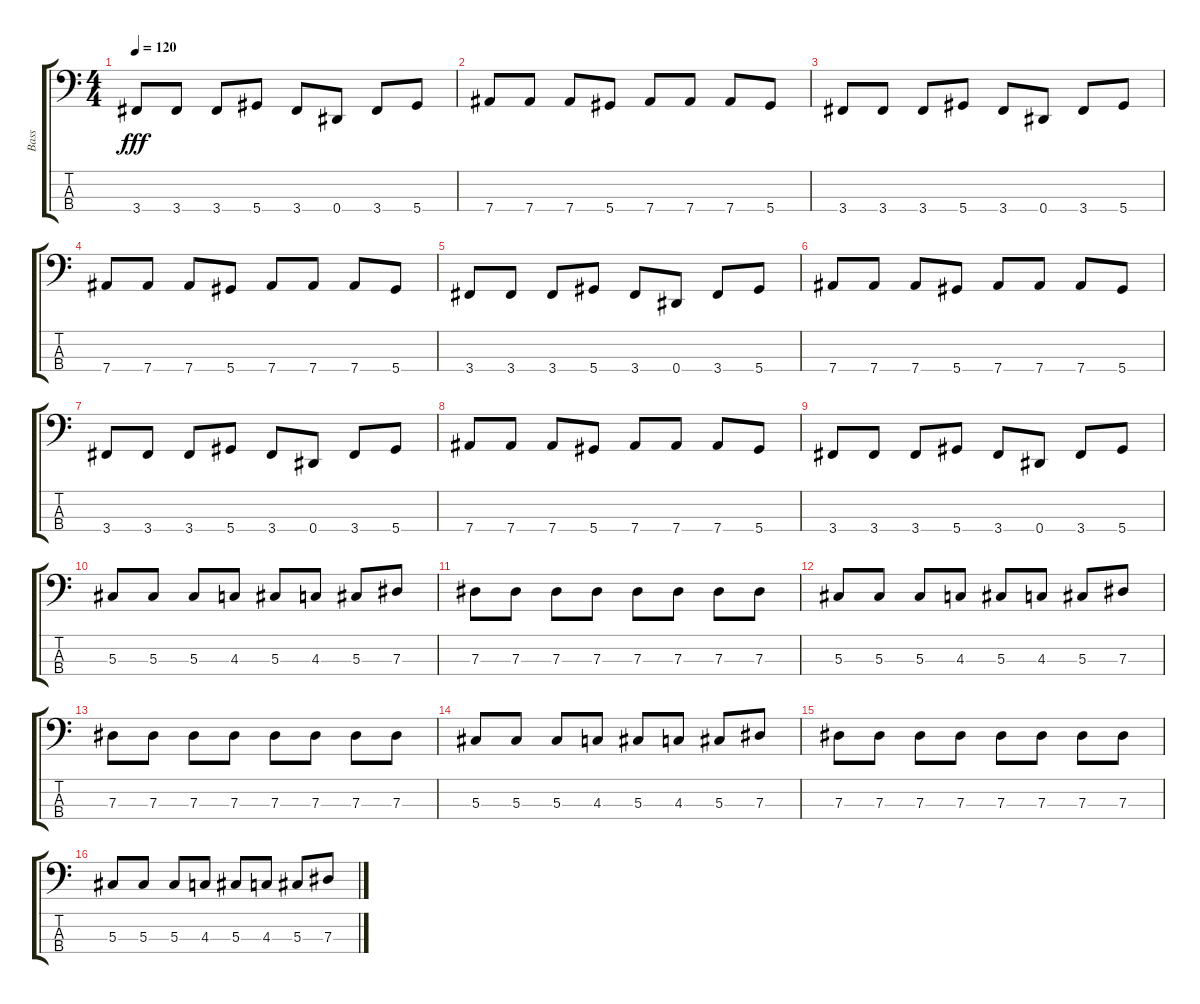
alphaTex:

\track ("Bass" "Bass") {instrument electricbassfinger}
\staff {score tabs}
\tuning (Gb2 Db2 Ab1 Eb1) {hide}
\ts (4 4)
\tempo 120
\clef f4
\ks c
3.4.8{dy fff} 3.4.8 3.4.8 5.4.8 3.4.8 0.4.8 3.4.8 5.4.8 |
7.4.8 7.4.8 7.4.8 5.4.8 7.4.8 7.4.8 7.4.8 5.4.8 |
3.4.8 3.4.8 3.4.8 5.4.8 3.4.8 0.4.8 3.4.8 5.4.8 |
7.4.8 7.4.8 7.4.8 5.4.8 7.4.8 7.4.8 7.4.8 5.4.8 |
3.4.8 3.4.8 3.4.8 5.4.8 3.4.8 0.4.8 3.4.8 5.4.8 |
7.4.8 7.4.8 7.4.8 5.4.8 7.4.8 7.4.8 7.4.8 5.4.8 |
3.4.8 3.4.8 3.4.8 5.4.8 3.4.8 0.4.8 3.4.8 5.4.8 |
7.4.8 7.4.8 7.4.8 5.4.8 7.4.8 7.4.8 7.4.8 5.4.8 |
3.4.8 3.4.8 3.4.8 5.4.8 3.4.8 0.4.8 3.4.8 5.4.8 |
5.3.8 5.3.8 5.3.8 4.3.8 5.3.8 4.3.8 5.3.8 7.3.8 |
7.3.8 7.3.8 7.3.8 7.3.8 7.3.8 7.3.8 7.3.8 7.3.8 |
5.3.8 5.3.8 5.3.8 4.3.8 5.3.8 4.3.8 5.3.8 7.3.8 |
7.3.8 7.3.8 7.3.8 7.3.8 7.3.8 7.3.8 7.3.8 7.3.8 |
5.3.8 5.3.8 5.3.8 4.3.8 5.3.8 4.3.8 5.3.8 7.3.8 |
7.3.8 7.3.8 7.3.8 7.3.8 7.3.8 7.3.8 7.3.8 7.3.8 |
5.3.8 5.3.8 5.3.8 4.3.8 5.3.8 4.3.8 5.3.8 7.3.8
